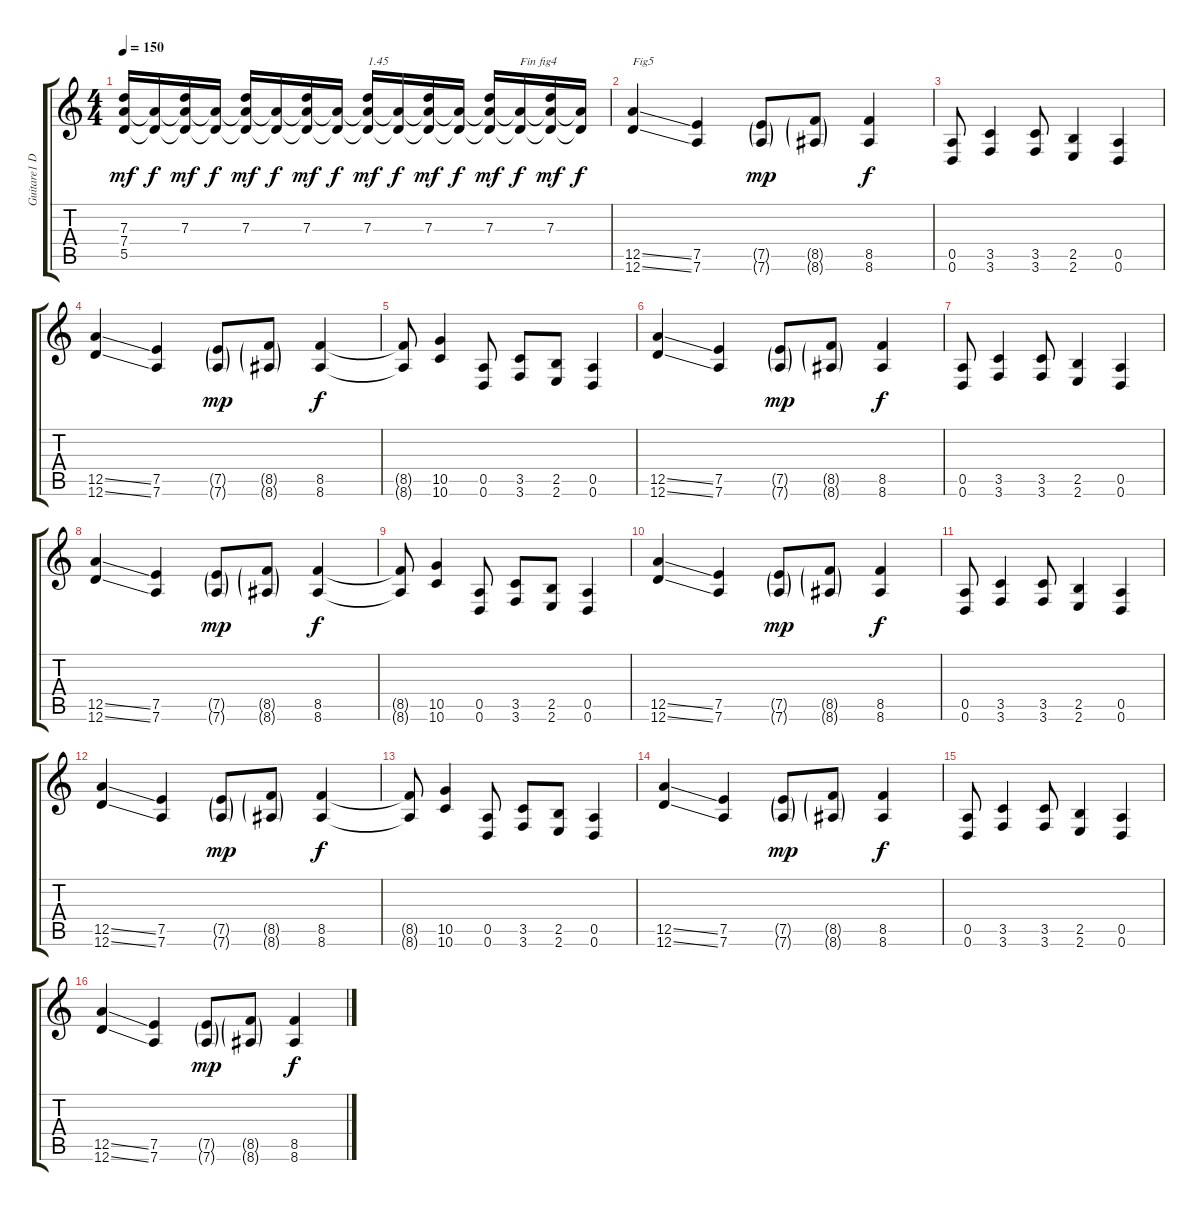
\track ("Guitare1 Dr-D" "Guitare1 D") {instrument distortionguitar}
\staff {score tabs}
\tuning (E4 B3 G3 D3 A2 D2) {hide}
\ts (4 4)
\tempo 150
\clef g2
\ks c
(7.3 7.4{t} 5.5{t}).16{dy mf} (7.4{t} 5.5{t}).16{dy f} (7.3 7.4{t} 5.5{t}).16{dy mf} (7.4{t} 5.5{t}).16{dy f} (7.3 7.4{t} 5.5{t}).16{dy mf} (7.4{t} 5.5{t}).16{dy f} (7.3 7.4{t} 5.5{t}).16{dy mf} (7.4{t} 5.5{t}).16{dy f} (7.3 7.4{t} 5.5{t}).16{txt "1.45" dy mf} (7.4{t} 5.5{t}).16{dy f} (7.3 7.4{t} 5.5{t}).16{dy mf} (7.4{t} 5.5{t}).16{dy f} (7.3 7.4{t} 5.5{t}).16{dy mf} (7.4{t} 5.5{t}).16{txt "Fin fig4" dy f} (7.3 7.4{t} 5.5{t}).16{dy mf} (7.4{t} 5.5{t}).16{dy f} |
(12.5{ss} 12.6{ss}).4{txt "Fig5"} (7.5 7.6).4 (7.5{g} 7.6{g}).8{dy mp} (8.5{g} 8.6{g}).8 (8.5 8.6).4{dy f} |
(0.5 0.6).8 (3.5 3.6).4 (3.5 3.6).8 (2.5 2.6).4 (0.5 0.6).4 |
(12.5{ss} 12.6{ss}).4 (7.5 7.6).4 (7.5{g} 7.6{g}).8{dy mp} (8.5{g} 8.6{g}).8 (8.5 8.6).4{dy f} |
(8.5{t} 8.6{t}).8 (10.5 10.6).4 (0.5 0.6).8 (3.5 3.6).8 (2.5 2.6).8 (0.5 0.6).4 |
(12.5{ss} 12.6{ss}).4 (7.5 7.6).4 (7.5{g} 7.6{g}).8{dy mp} (8.5{g} 8.6{g}).8 (8.5 8.6).4{dy f} |
(0.5 0.6).8 (3.5 3.6).4 (3.5 3.6).8 (2.5 2.6).4 (0.5 0.6).4 |
(12.5{ss} 12.6{ss}).4 (7.5 7.6).4 (7.5{g} 7.6{g}).8{dy mp} (8.5{g} 8.6{g}).8 (8.5 8.6).4{dy f} |
(8.5{t} 8.6{t}).8 (10.5 10.6).4 (0.5 0.6).8 (3.5 3.6).8 (2.5 2.6).8 (0.5 0.6).4 |
(12.5{ss} 12.6{ss}).4 (7.5 7.6).4 (7.5{g} 7.6{g}).8{dy mp} (8.5{g} 8.6{g}).8 (8.5 8.6).4{dy f} |
(0.5 0.6).8 (3.5 3.6).4 (3.5 3.6).8 (2.5 2.6).4 (0.5 0.6).4 |
(12.5{ss} 12.6{ss}).4 (7.5 7.6).4 (7.5{g} 7.6{g}).8{dy mp} (8.5{g} 8.6{g}).8 (8.5 8.6).4{dy f} |
(8.5{t} 8.6{t}).8 (10.5 10.6).4 (0.5 0.6).8 (3.5 3.6).8 (2.5 2.6).8 (0.5 0.6).4 |
(12.5{ss} 12.6{ss}).4 (7.5 7.6).4 (7.5{g} 7.6{g}).8{dy mp} (8.5{g} 8.6{g}).8 (8.5 8.6).4{dy f} |
(0.5 0.6).8 (3.5 3.6).4 (3.5 3.6).8 (2.5 2.6).4 (0.5 0.6).4 |
(12.5{ss} 12.6{ss}).4 (7.5 7.6).4 (7.5{g} 7.6{g}).8{dy mp} (8.5{g} 8.6{g}).8 (8.5 8.6).4{dy f}
